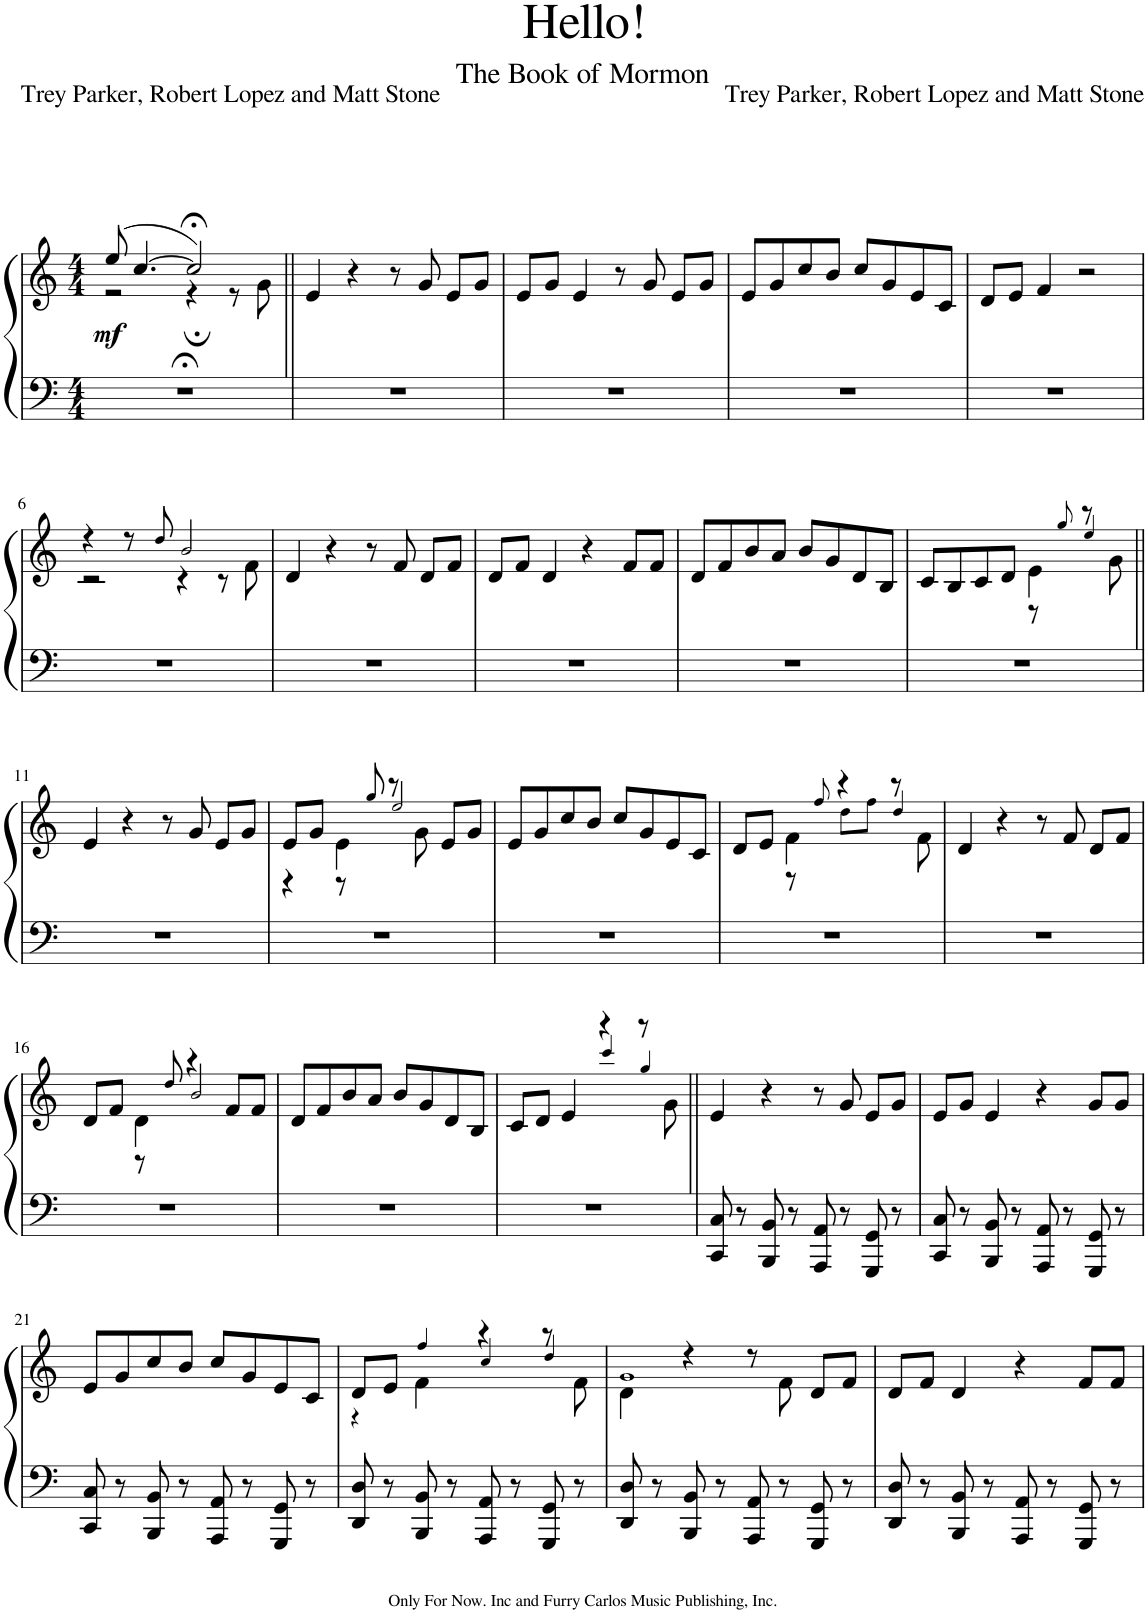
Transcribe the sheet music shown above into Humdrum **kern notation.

**kern	**kern	**dynam
*part1	*part1	*part1
*staff2	*staff1	*staff1/2
*I"Piano	*	*
*I'Pno.	*	*
*clefF4	*clefG2	*
*k[]	*k[]	*
*M4/4	*M4/4	*
=1	=1	=1
*	*^	*
!	!	!	!LO:DY:b
1r;<	(8ee/	2r	mf
.	[4.cc/	.	.
.	2cc;</])	4r;	.
.	.	8r	.
.	.	8g\	.
*	*v	*v	*
=2||	=2||	=2||
1r	4e/	.
.	4r	.
.	8r	.
.	8g/	.
.	8e/L	.
.	8g/J	.
=3	=3	=3
1r	8e/L	.
.	8g/J	.
.	4e/	.
.	8r	.
.	8g/	.
.	8e/L	.
.	8g/J	.
=4	=4	=4
1r	8e/L	.
.	8g/	.
.	8cc/	.
.	8b/J	.
.	8cc/L	.
.	8g/	.
.	8e/	.
.	8c/J	.
=5	=5	=5
1r	8d/L	.
.	8e/J	.
.	4f/	.
.	2r	.
!!LO:LB:g=z
=6	=6	=6
*	*^	*
1r	4r	2r	.
.	8r	.	.
.	8dd!/	.	.
.	2b!/	4r	.
.	.	8r	.
.	.	8f\	.
*	*v	*v	*
=7	=7	=7
1r	4d/	.
.	4r	.
.	8r	.
.	8f/	.
.	8d/L	.
.	8f/J	.
=8	=8	=8
1r	8d/L	.
.	8f/J	.
.	4d/	.
.	4r	.
.	8f/L	.
.	8f/J	.
=9	=9	=9
1r	8d/L	.
.	8f/	.
.	8b/	.
.	8a/J	.
.	8b/L	.
.	8g/	.
.	8d/	.
.	8B/J	.
=10	=10	=10
*	*^	*
1r	8c/L	2ryy	.
.	8B/	.	.
.	8c/	.	.
.	8d/J	.	.
.	4e\	8r	.
.	.	8gg!/	.
.	8r	4ee!/	.
.	8g\	.	.
*	*v	*v	*
!!LO:LB:g=z
=11||	=11||	=11||
1r	4e/	.
.	4r	.
.	8r	.
.	8g/	.
.	8e/L	.
.	8g/J	.
=12	=12	=12
*	*^	*
1r	8e/L	4r	.
.	8g/J	.	.
.	4e\	8r	.
.	.	8gg!/	.
.	8r	2ee!/	.
.	8g\	.	.
.	8e/L	.	.
.	8g/J	.	.
*	*v	*v	*
=13	=13	=13
1r	8e/L	.
.	8g/	.
.	8cc/	.
.	8b/J	.
.	8cc/L	.
.	8g/	.
.	8e/	.
.	8c/J	.
=14	=14	=14
*	*^	*
1r	8d/L	4ryy	.
.	8e/J	.	.
.	4f\	8r	.
.	.	8ff!/	.
.	4r	8dd!\L	.
.	.	8ff!\J	.
.	8r	4dd!/	.
.	8f\	.	.
*	*v	*v	*
=15	=15	=15
1r	4d/	.
.	4r	.
.	8r	.
.	8f/	.
.	8d/L	.
.	8f/J	.
!!LO:LB:g=z
=16	=16	=16
*	*^	*
1r	8d/L	4ryy	.
.	8f/J	.	.
.	4d\	8r	.
.	.	8dd!/	.
.	4r	2b!/	.
.	8f/L	.	.
.	8f/J	.	.
*	*v	*v	*
=17	=17	=17
1r	8d/L	.
.	8f/	.
.	8b/	.
.	8a/J	.
.	8b/L	.
.	8g/	.
.	8d/	.
.	8B/J	.
=18	=18	=18
*	*^	*
1r	8c/L	2ryy	.
.	8d/J	.	.
.	4e/	.	.
.	4r	4ccc!/	.
.	8r	4gg!/	.
.	8g\	.	.
*	*v	*v	*
=19||	=19||	=19||
8CC/ 8C/	4e/	.
8r	.	.
8BBB/ 8BB/	4r	.
8r	.	.
8AAA/ 8AA/	8r	.
8r	8g/	.
8GGG/ 8GG/	8e/L	.
8r	8g/J	.
=20	=20	=20
8CC/ 8C/	8e/L	.
8r	8g/J	.
8BBB/ 8BB/	4e/	.
8r	.	.
8AAA/ 8AA/	4r	.
8r	.	.
8GGG/ 8GG/	8g/L	.
8r	8g/J	.
!!LO:LB:g=z
=21	=21	=21
8CC/ 8C/	8e/L	.
8r	8g/	.
8BBB/ 8BB/	8cc/	.
8r	8b/J	.
8AAA/ 8AA/	8cc/L	.
8r	8g/	.
8GGG/ 8GG/	8e/	.
8r	8c/J	.
=22	=22	=22
*	*^	*
8DD/ 8D/	8d/L	4r	.
8r	8e/J	.	.
8BBB/ 8BB/	4f\	4ff!/	.
8r	.	.	.
8AAA/ 8AA/	4r	4cc!/	.
8r	.	.	.
8GGG/ 8GG/	8r	4dd!/	.
8r	8f\	.	.
=23	=23	=23	=23
8DD/ 8D/	4d\	1g!	.
8r	.	.	.
8BBB/ 8BB/	4r	.	.
8r	.	.	.
8AAA/ 8AA/	8r	.	.
8r	8f\	.	.
8GGG/ 8GG/	8d/L	.	.
8r	8f/J	.	.
*	*v	*v	*
=24	=24	=24
8DD/ 8D/	8d/L	.
8r	8f/J	.
8BBB/ 8BB/	4d/	.
8r	.	.
8AAA/ 8AA/	4r	.
8r	.	.
8GGG/ 8GG/	8f/L	.
8r	8f/J	.
=	=	=
*-	*-	*-
